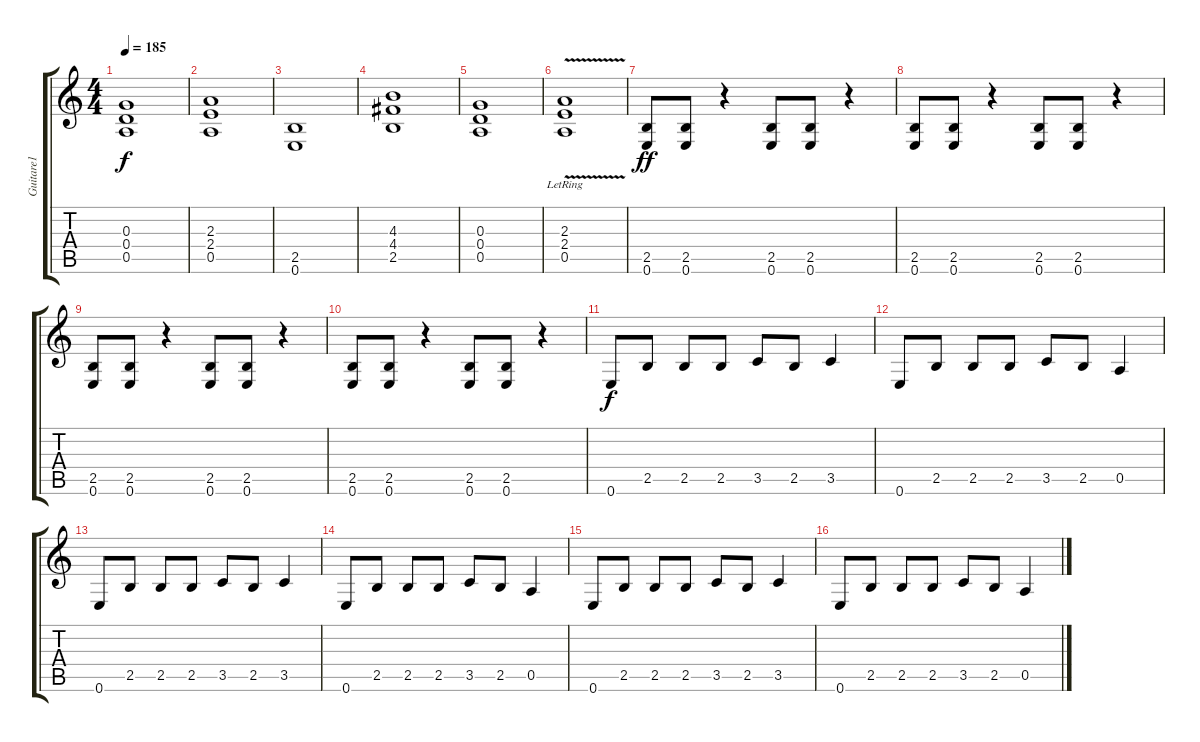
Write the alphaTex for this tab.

\track ("Guitare1" "Guitare1") {instrument overdrivenguitar}
\staff {score tabs}
\tuning (E4 B3 G3 D3 A2 E2) {hide}
\ts (4 4)
\tempo 185
\clef g2
\ks c
(0.3 0.4 0.5).1{dy f} |
(2.3 2.4 0.5).1 |
(2.5 0.6).1 |
(4.3 4.4 2.5).1 |
(0.3 0.4 0.5).1 |
(2.3{lr} 2.4{v} 0.5{lr}).1 |
(2.5 0.6).8{dy ff} (2.5 0.6).8 r.4 (2.5 0.6).8 (2.5 0.6).8 r.4 |
(2.5 0.6).8 (2.5 0.6).8 r.4 (2.5 0.6).8 (2.5 0.6).8 r.4 |
(2.5 0.6).8 (2.5 0.6).8 r.4 (2.5 0.6).8 (2.5 0.6).8 r.4 |
(2.5 0.6).8 (2.5 0.6).8 r.4 (2.5 0.6).8 (2.5 0.6).8 r.4 |
0.6.8{dy f} 2.5.8 2.5.8 2.5.8 3.5.8 2.5.8 3.5.4 |
0.6.8 2.5.8 2.5.8 2.5.8 3.5.8 2.5.8 0.5.4 |
0.6.8 2.5.8 2.5.8 2.5.8 3.5.8 2.5.8 3.5.4 |
0.6.8 2.5.8 2.5.8 2.5.8 3.5.8 2.5.8 0.5.4 |
0.6.8 2.5.8 2.5.8 2.5.8 3.5.8 2.5.8 3.5.4 |
0.6.8 2.5.8 2.5.8 2.5.8 3.5.8 2.5.8 0.5.4
